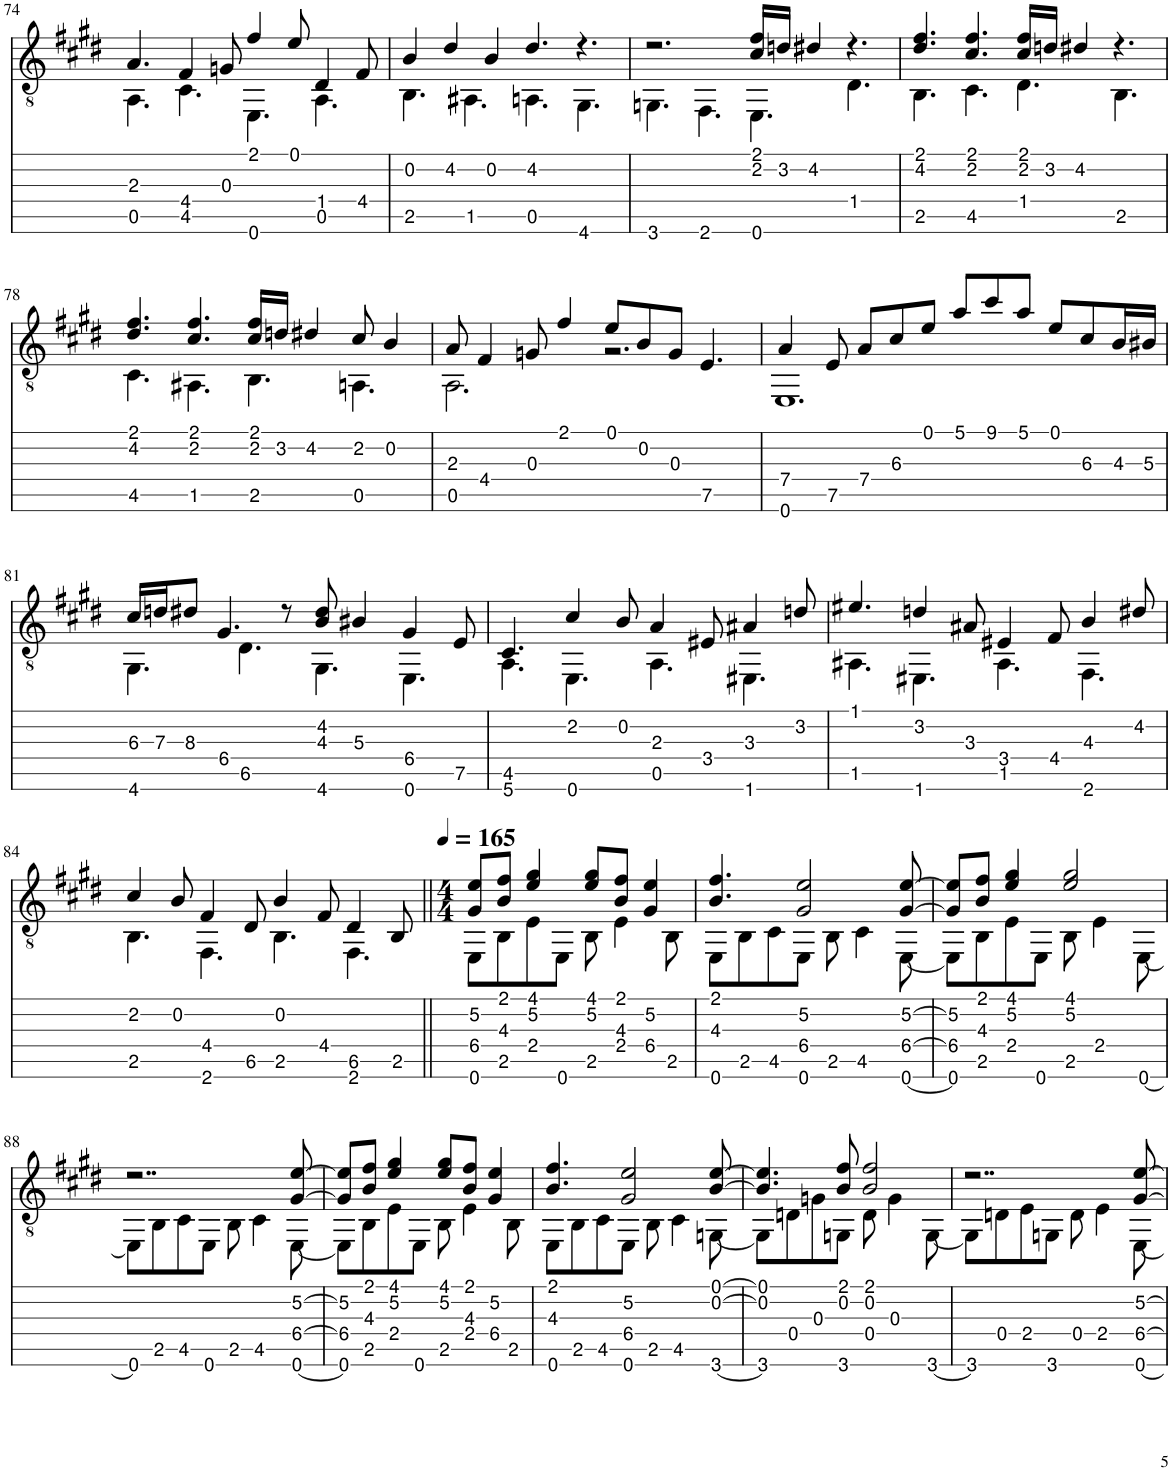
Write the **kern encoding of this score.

**kern	**kern
*part1	*part1
*staff2	*staff1
*I"Guitar	*
*I'Guit.	*
!!LO:PB:g=z
*	*clefGv2
*k[f#c#g#d#]	*k[f#c#g#d#]
*M12/8	*M12/8
=74	=74
*^	*^
4.A	4.AA	4.A/	4.AA\
4F#	4.C#	4F#/	4.C#\
8G	.	8Gn/	.
4f#	4.EE	4f#/	4.EE\
8e	.	8e/	.
4D#	4.AA	4D#/	4.AA\
8F#	.	8F#/	.
=75	=75	=75	=75
4B	4.BB	4B/	4.BB\
4d#	.	4d#/	.
.	4.AA#	.	4.AA#X\
4B	.	4B/	.
4.d#	4.AA	4.d#/	4.AAn\
4.r	4.GG#	4.r	4.GG#\
=76	=76	=76	=76
2.r	4.GG	2.r	4.GGn\
.	4.FF#	.	4.FF#\
16c#\ 16f#\LL	4.EE	16c#/ 16f#/LL	4.EE\
16dJJ	.	16dn/JJ	.
4d#	.	4d#X/	.
4.r	4.D#	4.r	4.D#\
=77	=77	=77	=77
4.d# 4.f#	4.BB	4.d#/ 4.f#/	4.BB\
4.c# 4.f#	4.C#	4.c#/ 4.f#/	4.C#\
16c#\ 16f#\LL	4.D#	16c#/ 16f#/LL	4.D#\
16dJJ	.	16dn/JJ	.
4d#	.	4d#X/	.
4.r	4.BB	4.r	4.BB\
!!LO:LB:g=z	!!
=78	=78	=78	=78
4.d# 4.f#	4.C#	4.d#/ 4.f#/	4.C#\
4.c# 4.f#	4.AA#	4.c#/ 4.f#/	4.AA#X\
16c#\ 16f#\LL	4.BB	16c#/ 16f#/LL	4.BB\
16dJJ	.	16dn/JJ	.
4d#	.	4d#X/	.
8c#	4.AA	8c#/	4.AAn\
4B	.	4B/	.
=79	=79	=79	=79
8A	2.AA	8A/	2.AA\
4F#	.	4F#/	.
8G	.	8Gn/	.
4f#	.	4f#/	.
8eL	2.r	8e/L	2.r
8B	.	8B/	.
8GJ	.	8G/J	.
4.E	.	4.E/	.
=80	=80	=80	=80
4A	1.EE	4A/	1.EE
8E	.	8E/	.
8AL	.	8A/L	.
8c#	.	8c#/	.
8eJ	.	8e/J	.
8aL	.	8a/L	.
8cc#	.	8cc#/	.
8aJ	.	8a/J	.
8eL	.	8e/L	.
8c#	.	8c#/	.
16BL	.	16B/L	.
16B#JJ	.	16B#X/JJ	.
!!LO:LB:g=z	!!
=81	=81	=81	=81
16c#LL	4.GG#	16c#/LL	4.GG#\
16dJ	.	16dn/J	.
8d#J	.	8d#X/J	.
4.G#	.	4.G#/	.
.	4.D#	.	4.D#\
8r	.	8r	.
8B 8d#	4.GG#	8B/ 8d#/	4.GG#\
4B#	.	4B#X/	.
4G#	4.EE	4G#/	4.EE\
8E	.	8E/	.
=82	=82	=82	=82
4.C#	4.AA	4.C#/	4.AA\
4c#	4.EE	4c#/	4.EE\
8B	.	8B/	.
4A	4.AA	4A/	4.AA\
8E#	.	8E#X/	.
4A#	4.EE#	4A#X/	4.EE#X\
8d	.	8dn/	.
=83	=83	=83	=83
4.e#	4.AA#	4.e#X/	4.AA#X\
4d	4.EE#	4dn/	4.EE#X\
8A#	.	8A#X/	.
4E#	4.AA#	4E#X/	4.AA#\
8F#	.	8F#/	.
4B	4.FF#	4B/	4.FF#\
8d#	.	8d#X/	.
!!LO:LB:g=z	!!
=84	=84	=84	=84
4c#	4.BB	4c#/	4.BB\
8B	.	8B/	.
4F#	4.FF#	4F#/	4.FF#\
8D#	.	8D#/	.
4B	4.BB	4B/	4.BB\
8F#	.	8F#/	.
4D#	4.FF#	4D#/	4.FF#\
8BB	.	8BB/	.
=85||	=85||	=85||	=85||
*M4/4	*	*M4/4	*
*	*	*MM165	*
8G#\ 8e\L	8EEL	8G#/ 8e/L	8EE\L
8B\ 8f#\J	8BBJ	8B/ 8f#/J	8BB\
4e 4g#	8EL	4e/ 4g#/	8E\
.	8EEJ	.	8EE\J
8e\ 8g#\L	8BB	8e/ 8g#/L	8BB\
8B\ 8f#\J	4E	8B/ 8f#/J	4E\
4G# 4e	.	4G#/ 4e/	.
.	8BB	.	8BB\
=86	=86	=86	=86
4.B 4.f#	8EEL	4.B/ 4.f#/	8EE\L
.	8BBJ	.	8BB\
.	8C#L	.	8C#\
2G# 2e	8EEJ	2G#/ 2e/	8EE\J
.	8BB	.	8BB\
.	4C#	.	4C#\
[8G# [8e	[8EE	[8G#/ [8e/	[8EE\
=87	=87	=87	=87
8G#]\ 8e]\L	8EEL]	8G#/] 8e/]L	8EE\L]
8B\ 8f#\J	8BBJ	8B/ 8f#/J	8BB\
4e 4g#	8EL	4e/ 4g#/	8E\
.	8EEJ	.	8EE\J
2e 2g#	8BB	2e/ 2g#/	8BB\
.	4E	.	4E\
.	[8EE	.	[8EE\
!!LO:LB:g=z	!!
=88	=88	=88	=88
2..r	8EEL]	2..r	8EE\L]
.	8BBJ	.	8BB\
.	8C#L	.	8C#\
.	8EEJ	.	8EE\J
.	8BB	.	8BB\
.	4C#	.	4C#\
[8G# [8e	[8EE	[8G#/ [8e/	[8EE\
=89	=89	=89	=89
8G#]\ 8e]\L	8EEL]	8G#/] 8e/]L	8EE\L]
8B\ 8f#\J	8BBJ	8B/ 8f#/J	8BB\
4e 4g#	8EL	4e/ 4g#/	8E\
.	8EEJ	.	8EE\J
8e\ 8g#\L	8BB	8e/ 8g#/L	8BB\
8B\ 8f#\J	4E	8B/ 8f#/J	4E\
4G# 4e	.	4G#/ 4e/	.
.	8BB	.	8BB\
=90	=90	=90	=90
4.B 4.f#	8EEL	4.B/ 4.f#/	8EE\L
.	8BBJ	.	8BB\
.	8C#L	.	8C#\
2G# 2e	8EEJ	2G#/ 2e/	8EE\J
.	8BB	.	8BB\
.	4C#	.	4C#\
[8B [8e	[8GG	[8B/ [8e/	[8GGn\
=91	=91	=91	=91
4.B] 4.e]	8GGL]	4.B/] 4.e/]	8GG\L]
.	8DJ	.	8Dn\
.	8GL	.	8Gn\
8B 8f#	8GGJ	8B/ 8f#/	8GGn\J
2B 2f#	8D	2B/ 2f#/	8D\
.	4G	.	4G\
.	[8GG	.	[8GG\
=92	=92	=92	=92
2..r	8GGL]	2..r	8GG\L]
.	8DJ	.	8Dn\
.	8EL	.	8E\
.	8GGJ	.	8GGn\J
.	8D	.	8D\
.	4E	.	4E\
[8G# [8e	[8EE	[8G#/ [8e/	[8EE\
*v	*v	*	*
*	*v	*v
=	=
*-	*-
